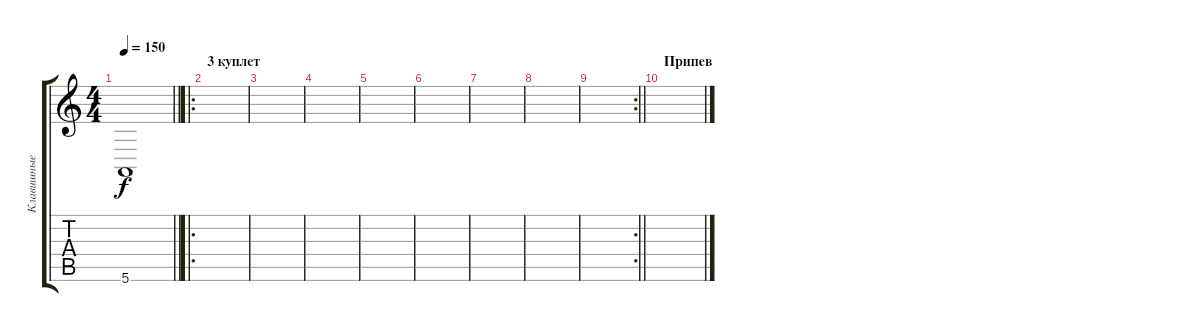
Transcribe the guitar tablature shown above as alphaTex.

\track ("Клавишные 5" "Клавишные ") {instrument voiceoohs}
\staff {score tabs}
\tuning (E4 B3 G3 D3 A2 E2) {hide}
\ts (4 4)
\tempo 150
\clef g2
\barLineRight lightlight
\ks c
5.6{t}.1{dy f} |
\ro
\section ("" "3 куплет")
|
|
|
|
|
|
|
\rc 2
\barLineRight lightlight
|
\section ("" "Припев")
